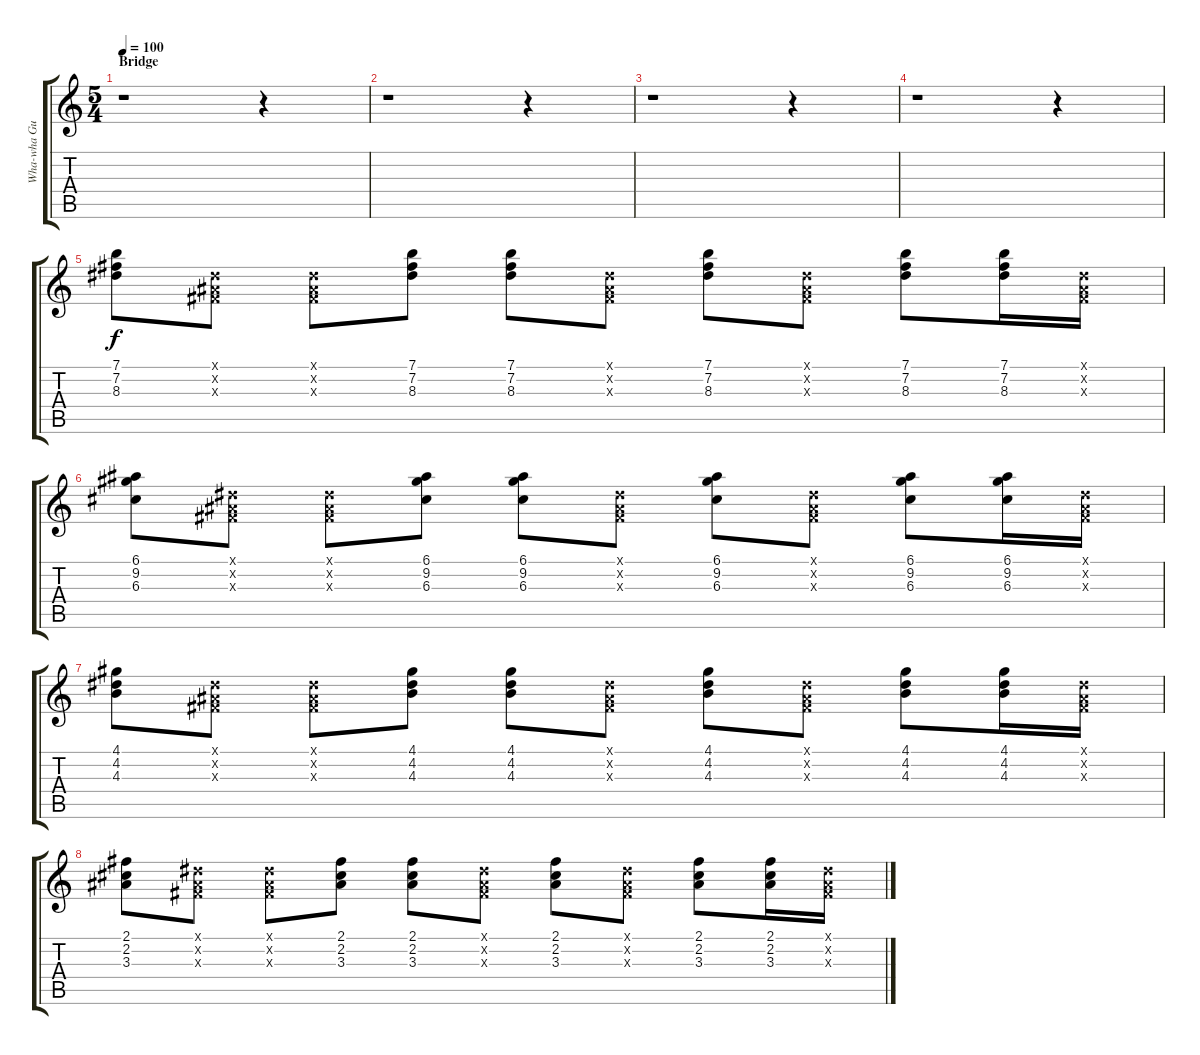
\track ("Wha-wha Guitar" "Wha-wha Gu") {instrument electricguitarclean}
\staff {score tabs}
\tuning (E4 B3 G3 D3 A2 E2) {hide}
\ts (5 4)
\section ("" "Bridge")
\tempo 100
\clef g2
\ks c
r.1{dy f} r.4 |
r.1 r.4 |
r.1 r.4 |
r.1 r.4 |
(7.1 7.2 8.3).8 (-1.1{x} -1.2{x} -1.3{x}).8 (-1.1{x} -1.2{x} -1.3{x}).8 (7.1 7.2 8.3).8 (7.1 7.2 8.3).8 (-1.1{x} -1.2{x} -1.3{x}).8 (7.1 7.2 8.3).8 (-1.1{x} -1.2{x} -1.3{x}).8 (7.1 7.2 8.3).8 (7.1 7.2 8.3).16 (-1.1{x} -1.2{x} -1.3{x}).16 |
(6.1 9.2 6.3).8 (-1.1{x} -1.2{x} -1.3{x}).8 (-1.1{x} -1.2{x} -1.3{x}).8 (6.1 9.2 6.3).8 (6.1 9.2 6.3).8 (-1.1{x} -1.2{x} -1.3{x}).8 (6.1 9.2 6.3).8 (-1.1{x} -1.2{x} -1.3{x}).8 (6.1 9.2 6.3).8 (6.1 9.2 6.3).16 (-1.1{x} -1.2{x} -1.3{x}).16 |
(4.1 4.2 4.3).8 (-1.1{x} -1.2{x} -1.3{x}).8 (-1.1{x} -1.2{x} -1.3{x}).8 (4.1 4.2 4.3).8 (4.1 4.2 4.3).8 (-1.1{x} -1.2{x} -1.3{x}).8 (4.1 4.2 4.3).8 (-1.1{x} -1.2{x} -1.3{x}).8 (4.1 4.2 4.3).8 (4.1 4.2 4.3).16 (-1.1{x} -1.2{x} -1.3{x}).16 |
(2.1 2.2 3.3).8 (-1.1{x} -1.2{x} -1.3{x}).8 (-1.1{x} -1.2{x} -1.3{x}).8 (2.1 2.2 3.3).8 (2.1 2.2 3.3).8 (-1.1{x} -1.2{x} -1.3{x}).8 (2.1 2.2 3.3).8 (-1.1{x} -1.2{x} -1.3{x}).8 (2.1 2.2 3.3).8 (2.1 2.2 3.3).16 (-1.1{x} -1.2{x} -1.3{x}).16
